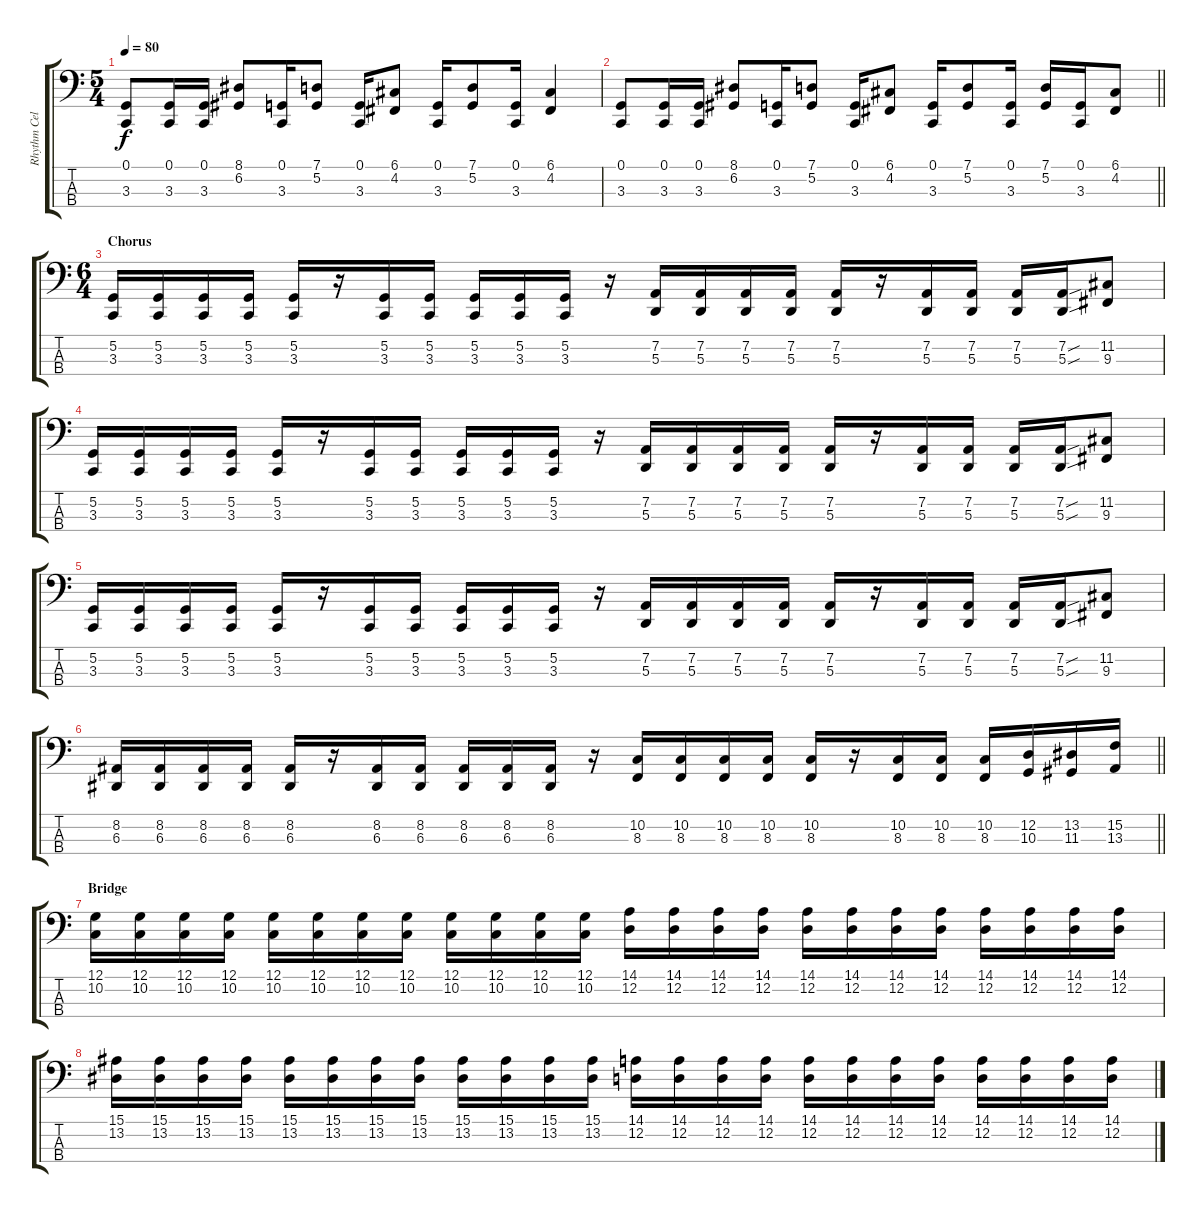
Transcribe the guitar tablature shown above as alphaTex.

\track ("Rhythm Cello" "Rhythm Cel") {instrument cello}
\staff {score tabs}
\tuning (G2 D2 A1 D1) {hide}
\ts (5 4)
\tempo 80
\clef f4
\ks c
(0.1 3.3).8{dy f} (0.1 3.3).16 (0.1 3.3).16 (8.1 6.2).8 (0.1 3.3).16 (7.1 5.2).8 (0.1 3.3).16 (6.1 4.2).8 (0.1 3.3).16 (7.1 5.2).8 (0.1 3.3).16 (6.1 4.2).4 |
\barLineRight lightlight
(0.1 3.3).8 (0.1 3.3).16 (0.1 3.3).16 (8.1 6.2).8 (0.1 3.3).16 (7.1 5.2).8 (0.1 3.3).16 (6.1 4.2).8 (0.1 3.3).16 (7.1 5.2).8 (0.1 3.3).16 (7.1 5.2).16 (0.1 3.3).16 (6.1 4.2).8 |
\ts (6 4)
\section ("" "Chorus")
(5.2 3.3).16 (5.2 3.3).16 (5.2 3.3).16 (5.2 3.3).16 (5.2 3.3).16 r.16 (5.2 3.3).16 (5.2 3.3).16 (5.2 3.3).16 (5.2 3.3).16 (5.2 3.3).16 r.16 (7.2 5.3).16 (7.2 5.3).16 (7.2 5.3).16 (7.2 5.3).16 (7.2 5.3).16 r.16 (7.2 5.3).16 (7.2 5.3).16 (7.2 5.3).16 (7.2{sou} 5.3{sou}).16 (11.2 9.3).8 |
(5.2 3.3).16 (5.2 3.3).16 (5.2 3.3).16 (5.2 3.3).16 (5.2 3.3).16 r.16 (5.2 3.3).16 (5.2 3.3).16 (5.2 3.3).16 (5.2 3.3).16 (5.2 3.3).16 r.16 (7.2 5.3).16 (7.2 5.3).16 (7.2 5.3).16 (7.2 5.3).16 (7.2 5.3).16 r.16 (7.2 5.3).16 (7.2 5.3).16 (7.2 5.3).16 (7.2{sou} 5.3{sou}).16 (11.2 9.3).8 |
(5.2 3.3).16 (5.2 3.3).16 (5.2 3.3).16 (5.2 3.3).16 (5.2 3.3).16 r.16 (5.2 3.3).16 (5.2 3.3).16 (5.2 3.3).16 (5.2 3.3).16 (5.2 3.3).16 r.16 (7.2 5.3).16 (7.2 5.3).16 (7.2 5.3).16 (7.2 5.3).16 (7.2 5.3).16 r.16 (7.2 5.3).16 (7.2 5.3).16 (7.2 5.3).16 (7.2{sou} 5.3{sou}).16 (11.2 9.3).8 |
\barLineRight lightlight
(8.2 6.3).16 (8.2 6.3).16 (8.2 6.3).16 (8.2 6.3).16 (8.2 6.3).16 r.16 (8.2 6.3).16 (8.2 6.3).16 (8.2 6.3).16 (8.2 6.3).16 (8.2 6.3).16 r.16 (10.2 8.3).16 (10.2 8.3).16 (10.2 8.3).16 (10.2 8.3).16 (10.2 8.3).16 r.16 (10.2 8.3).16 (10.2 8.3).16 (10.2 8.3).16 (12.2 10.3).16 (13.2 11.3).16 (15.2 13.3).16 |
\section ("" "Bridge")
(12.1 10.2).16 (12.1 10.2).16 (12.1 10.2).16 (12.1 10.2).16 (12.1 10.2).16 (12.1 10.2).16 (12.1 10.2).16 (12.1 10.2).16 (12.1 10.2).16 (12.1 10.2).16 (12.1 10.2).16 (12.1 10.2).16 (14.1 12.2).16 (14.1 12.2).16 (14.1 12.2).16 (14.1 12.2).16 (14.1 12.2).16 (14.1 12.2).16 (14.1 12.2).16 (14.1 12.2).16 (14.1 12.2).16 (14.1 12.2).16 (14.1 12.2).16 (14.1 12.2).16 |
(15.1 13.2).16 (15.1 13.2).16 (15.1 13.2).16 (15.1 13.2).16 (15.1 13.2).16 (15.1 13.2).16 (15.1 13.2).16 (15.1 13.2).16 (15.1 13.2).16 (15.1 13.2).16 (15.1 13.2).16 (15.1 13.2).16 (14.1 12.2).16 (14.1 12.2).16 (14.1 12.2).16 (14.1 12.2).16 (14.1 12.2).16 (14.1 12.2).16 (14.1 12.2).16 (14.1 12.2).16 (14.1 12.2).16 (14.1 12.2).16 (14.1 12.2).16 (14.1 12.2).16
